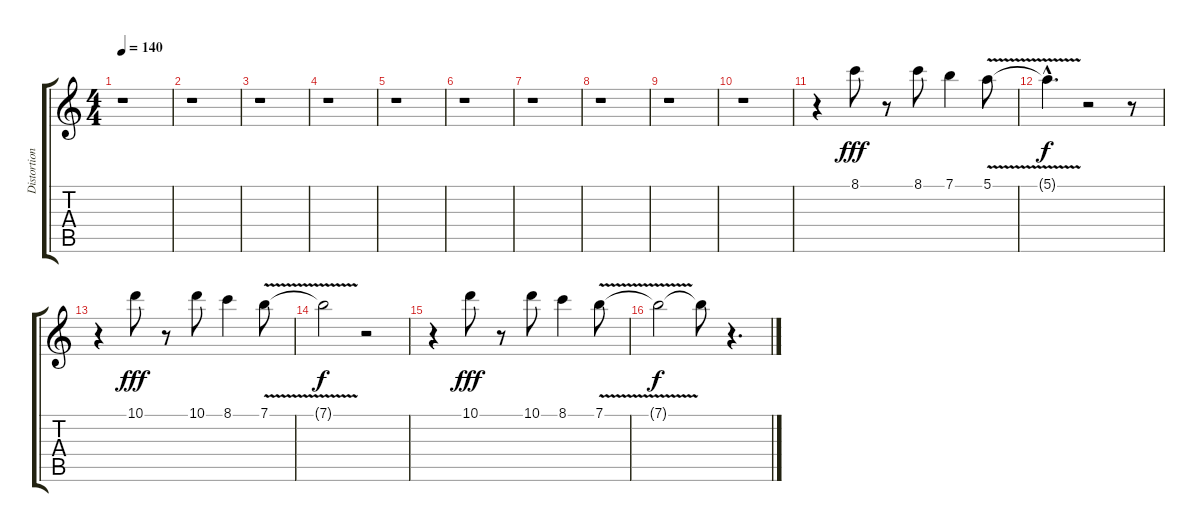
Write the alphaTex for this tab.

\track ("Distortion 2" "Distortion") {instrument distortionguitar}
\staff {score tabs}
\tuning (E4 B3 G3 D3 A2 E2) {hide}
\ts (4 4)
\tempo 140
\clef g2
\ks c
r.1{dy fff instrument distortionguitar} |
r.1 |
r.1 |
r.1 |
r.1 |
r.1 |
r.1 |
r.1 |
r.1 |
r.1 |
r.4 8.1.8 r.8 8.1.8 7.1.4 5.1{v}.8 |
5.1{hac t}.4{d dy f} r.2 r.8 |
r.4 10.1.8{dy fff} r.8 10.1.8 8.1.4 7.1{v}.8 |
7.1{t}.2{dy f} r.2 |
r.4 10.1.8{dy fff} r.8 10.1.8 8.1.4 7.1{v}.8 |
7.1{t}.2{dy f} 7.1{t}.8 r.4{d}
